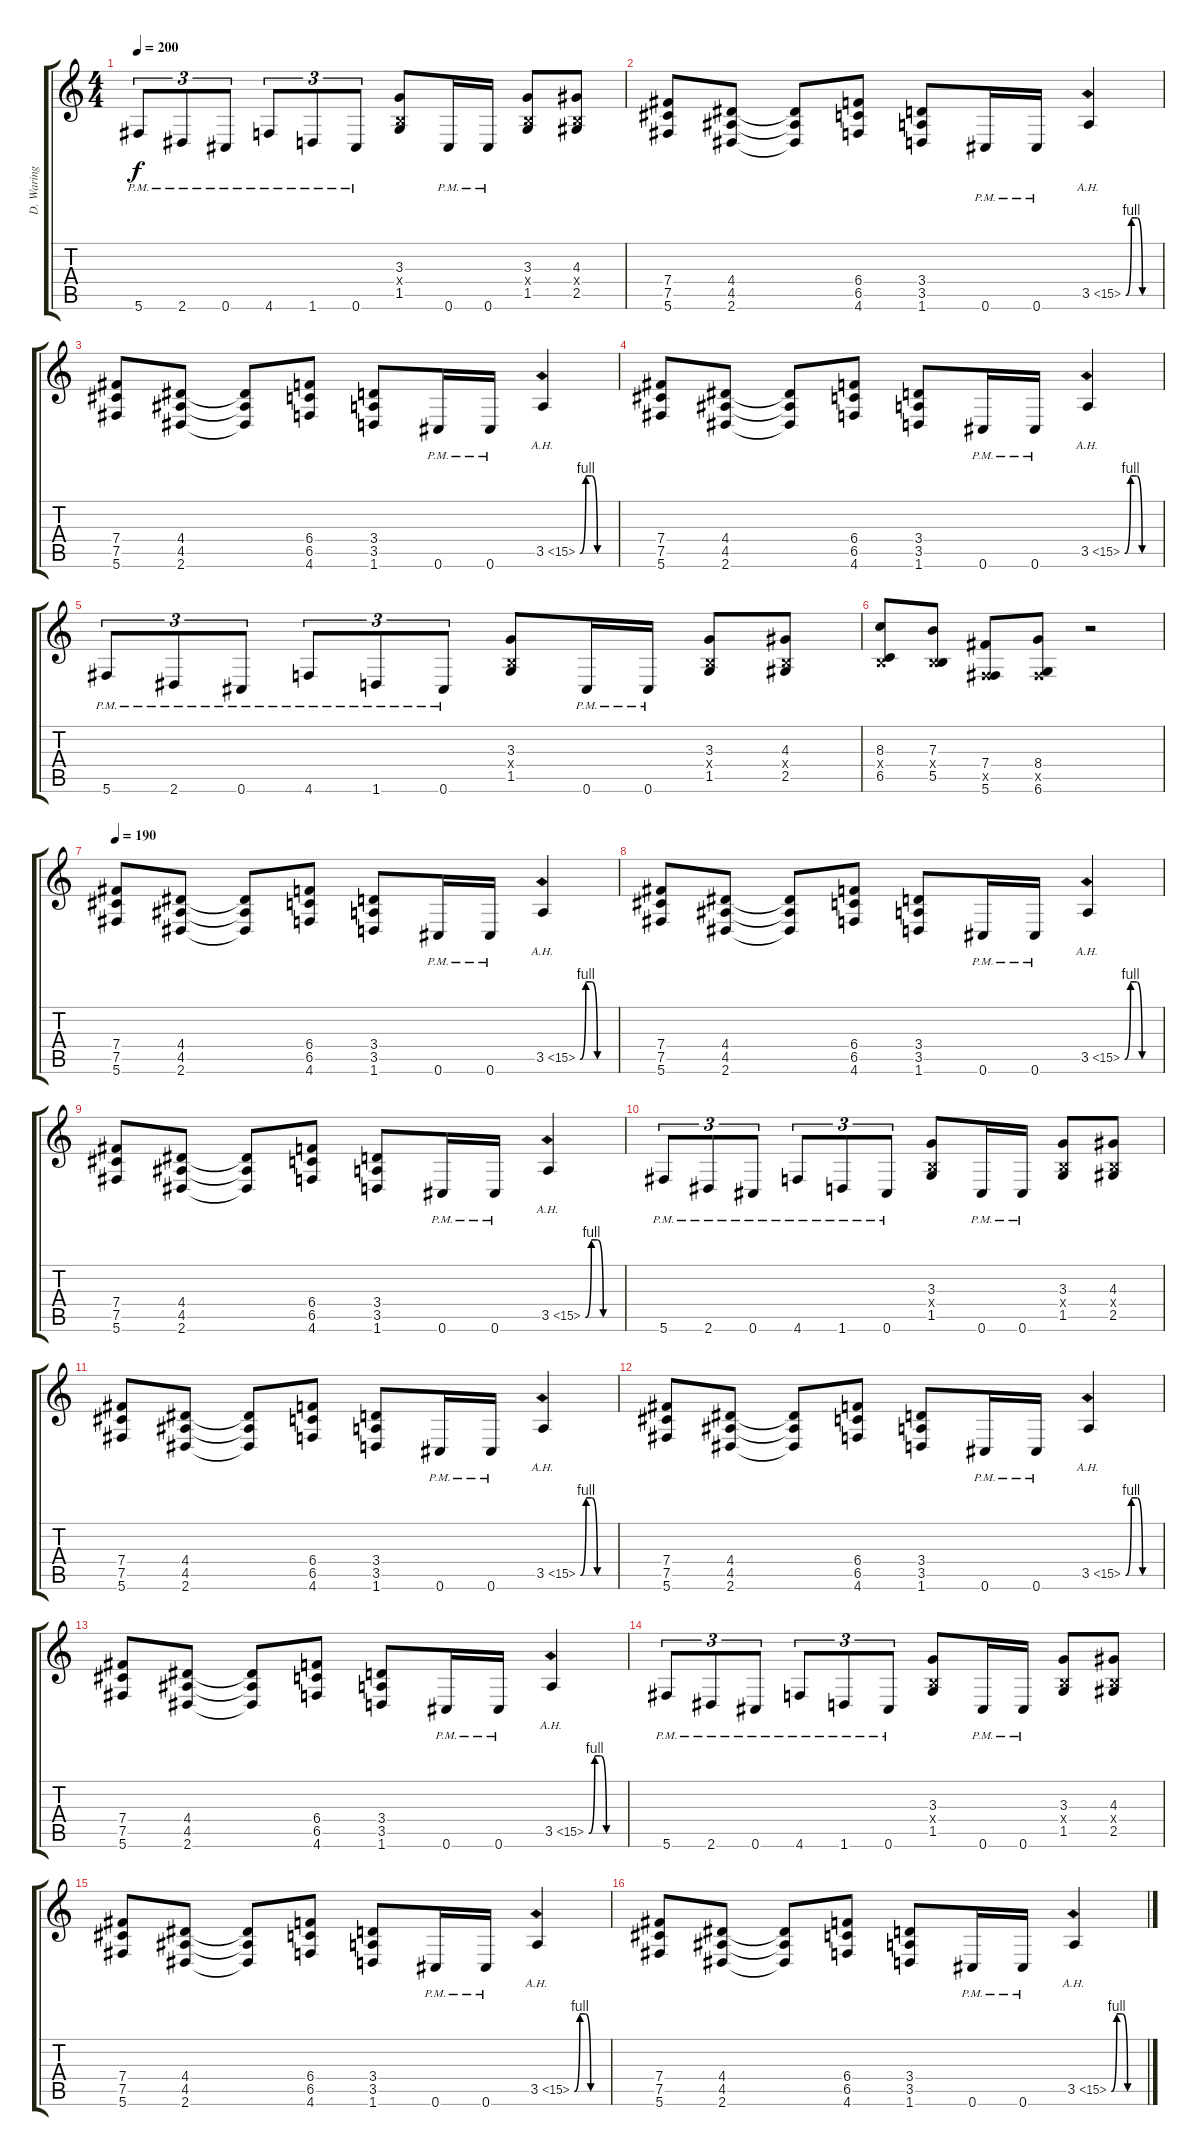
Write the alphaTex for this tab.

\track ("D. Waring Gtr." "D. Waring ") {instrument distortionguitar}
\staff {score tabs}
\tuning (Db4 Ab3 E3 B2 Gb2 Db2) {hide}
\ts (4 4)
\tempo 200
\clef g2
\ks c
5.6{pm}.8{tu (3 2) dy f} 2.6{pm}.8{tu (3 2)} 0.6{pm}.8{tu (3 2)} 4.6{pm}.8{tu (3 2)} 1.6{pm}.8{tu (3 2)} 0.6{pm}.8{tu (3 2)} (3.3 0.4{x} 1.5).8 0.6{pm}.16 0.6{pm}.16 (3.3 0.4{x} 1.5).8 (4.3 0.4{x} 2.5).8 |
(7.4 7.5 5.6).8 (4.4 4.5 2.6).8 (4.4{t} 4.5{t} 2.6{t}).8 (6.4 6.5 4.6).8 (3.4 3.5 1.6).8 0.6{pm}.16 0.6{pm}.16 3.5{be (custom 0 0 10 4 20 4 30 0 60 0) ah 12}.4 |
(7.4 7.5 5.6).8 (4.4 4.5 2.6).8 (4.4{t} 4.5{t} 2.6{t}).8 (6.4 6.5 4.6).8 (3.4 3.5 1.6).8 0.6{pm}.16 0.6{pm}.16 3.5{be (custom 0 0 10 4 20 4 30 0 60 0) ah 12}.4 |
(7.4 7.5 5.6).8 (4.4 4.5 2.6).8 (4.4{t} 4.5{t} 2.6{t}).8 (6.4 6.5 4.6).8 (3.4 3.5 1.6).8 0.6{pm}.16 0.6{pm}.16 3.5{be (custom 0 0 10 4 20 4 30 0 60 0) ah 12}.4 |
5.6{pm}.8{tu (3 2)} 2.6{pm}.8{tu (3 2)} 0.6{pm}.8{tu (3 2)} 4.6{pm}.8{tu (3 2)} 1.6{pm}.8{tu (3 2)} 0.6{pm}.8{tu (3 2)} (3.3 0.4{x} 1.5).8 0.6{pm}.16 0.6{pm}.16 (3.3 0.4{x} 1.5).8 (4.3 0.4{x} 2.5).8 |
(8.3 0.4{x} 6.5).8 (7.3 0.4{x} 5.5).8 (7.4 0.5{x} 5.6).8 (8.4 0.5{x} 6.6).8 r.2 |
\tempo 190
(7.4 7.5 5.6).8 (4.4 4.5 2.6).8 (4.4{t} 4.5{t} 2.6{t}).8 (6.4 6.5 4.6).8 (3.4 3.5 1.6).8 0.6{pm}.16 0.6{pm}.16 3.5{be (custom 0 0 10 4 20 4 30 0 60 0) ah 12}.4 |
(7.4 7.5 5.6).8 (4.4 4.5 2.6).8 (4.4{t} 4.5{t} 2.6{t}).8 (6.4 6.5 4.6).8 (3.4 3.5 1.6).8 0.6{pm}.16 0.6{pm}.16 3.5{be (custom 0 0 10 4 20 4 30 0 60 0) ah 12}.4 |
(7.4 7.5 5.6).8 (4.4 4.5 2.6).8 (4.4{t} 4.5{t} 2.6{t}).8 (6.4 6.5 4.6).8 (3.4 3.5 1.6).8 0.6{pm}.16 0.6{pm}.16 3.5{be (custom 0 0 10 4 20 4 30 0 60 0) ah 12}.4 |
5.6{pm}.8{tu (3 2)} 2.6{pm}.8{tu (3 2)} 0.6{pm}.8{tu (3 2)} 4.6{pm}.8{tu (3 2)} 1.6{pm}.8{tu (3 2)} 0.6{pm}.8{tu (3 2)} (3.3 0.4{x} 1.5).8 0.6{pm}.16 0.6{pm}.16 (3.3 0.4{x} 1.5).8 (4.3 0.4{x} 2.5).8 |
(7.4 7.5 5.6).8 (4.4 4.5 2.6).8 (4.4{t} 4.5{t} 2.6{t}).8 (6.4 6.5 4.6).8 (3.4 3.5 1.6).8 0.6{pm}.16 0.6{pm}.16 3.5{be (custom 0 0 10 4 20 4 30 0 60 0) ah 12}.4 |
(7.4 7.5 5.6).8 (4.4 4.5 2.6).8 (4.4{t} 4.5{t} 2.6{t}).8 (6.4 6.5 4.6).8 (3.4 3.5 1.6).8 0.6{pm}.16 0.6{pm}.16 3.5{be (custom 0 0 10 4 20 4 30 0 60 0) ah 12}.4 |
(7.4 7.5 5.6).8 (4.4 4.5 2.6).8 (4.4{t} 4.5{t} 2.6{t}).8 (6.4 6.5 4.6).8 (3.4 3.5 1.6).8 0.6{pm}.16 0.6{pm}.16 3.5{be (custom 0 0 10 4 20 4 30 0 60 0) ah 12}.4 |
5.6{pm}.8{tu (3 2)} 2.6{pm}.8{tu (3 2)} 0.6{pm}.8{tu (3 2)} 4.6{pm}.8{tu (3 2)} 1.6{pm}.8{tu (3 2)} 0.6{pm}.8{tu (3 2)} (3.3 0.4{x} 1.5).8 0.6{pm}.16 0.6{pm}.16 (3.3 0.4{x} 1.5).8 (4.3 0.4{x} 2.5).8 |
(7.4 7.5 5.6).8 (4.4 4.5 2.6).8 (4.4{t} 4.5{t} 2.6{t}).8 (6.4 6.5 4.6).8 (3.4 3.5 1.6).8 0.6{pm}.16 0.6{pm}.16 3.5{be (custom 0 0 10 4 20 4 30 0 60 0) ah 12}.4 |
(7.4 7.5 5.6).8 (4.4 4.5 2.6).8 (4.4{t} 4.5{t} 2.6{t}).8 (6.4 6.5 4.6).8 (3.4 3.5 1.6).8 0.6{pm}.16 0.6{pm}.16 3.5{be (custom 0 0 10 4 20 4 30 0 60 0) ah 12}.4
